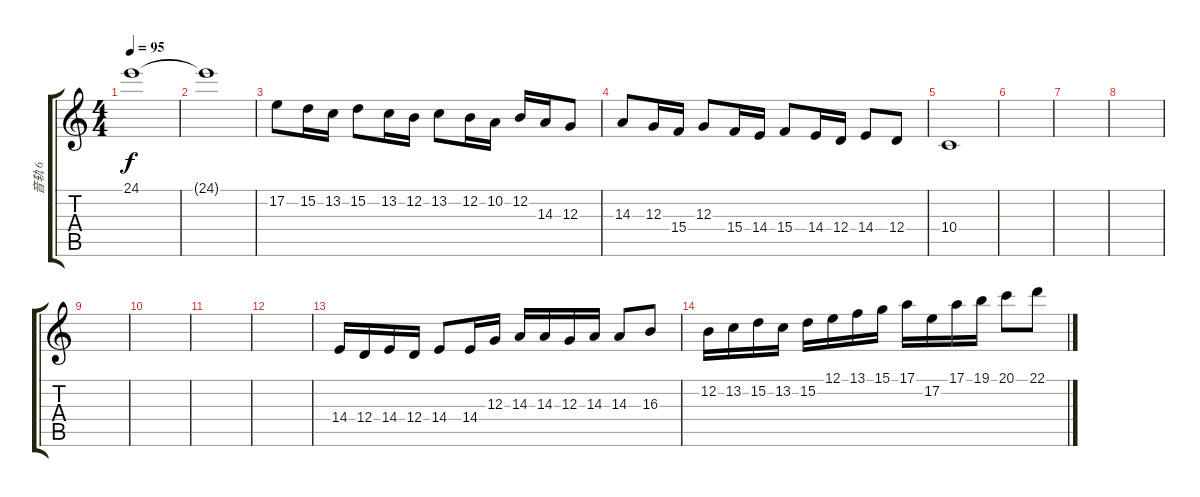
\track ("音轨 6" "音轨 6") {instrument stringensemble1}
\staff {score tabs}
\tuning (E4 B3 G3 D3 A2 E2) {hide}
\ts (4 4)
\tempo 95
\clef g2
\ks c
24.1.1{dy f} |
24.1{t}.1 |
17.2.8 15.2.16 13.2.16 15.2.8 13.2.16 12.2.16 13.2.8 12.2.16 10.2.16 12.2.16 14.3.16 12.3.8 |
14.3.8 12.3.16 15.4.16 12.3.8 15.4.16 14.4.16 15.4.8 14.4.16 12.4.16 14.4.8 12.4.8 |
10.4.1 |
|
|
|
|
|
|
|
14.4.16 12.4.16 14.4.16 12.4.16 14.4.8 14.4.16 12.3.16 14.3.16 14.3.16 12.3.16 14.3.16 14.3.8 16.3.8 |
12.2.16 13.2.16 15.2.16 13.2.16 15.2.16 12.1.16 13.1.16 15.1.16 17.1.16 17.2.16 17.1.16 19.1.16 20.1.8 22.1.8
